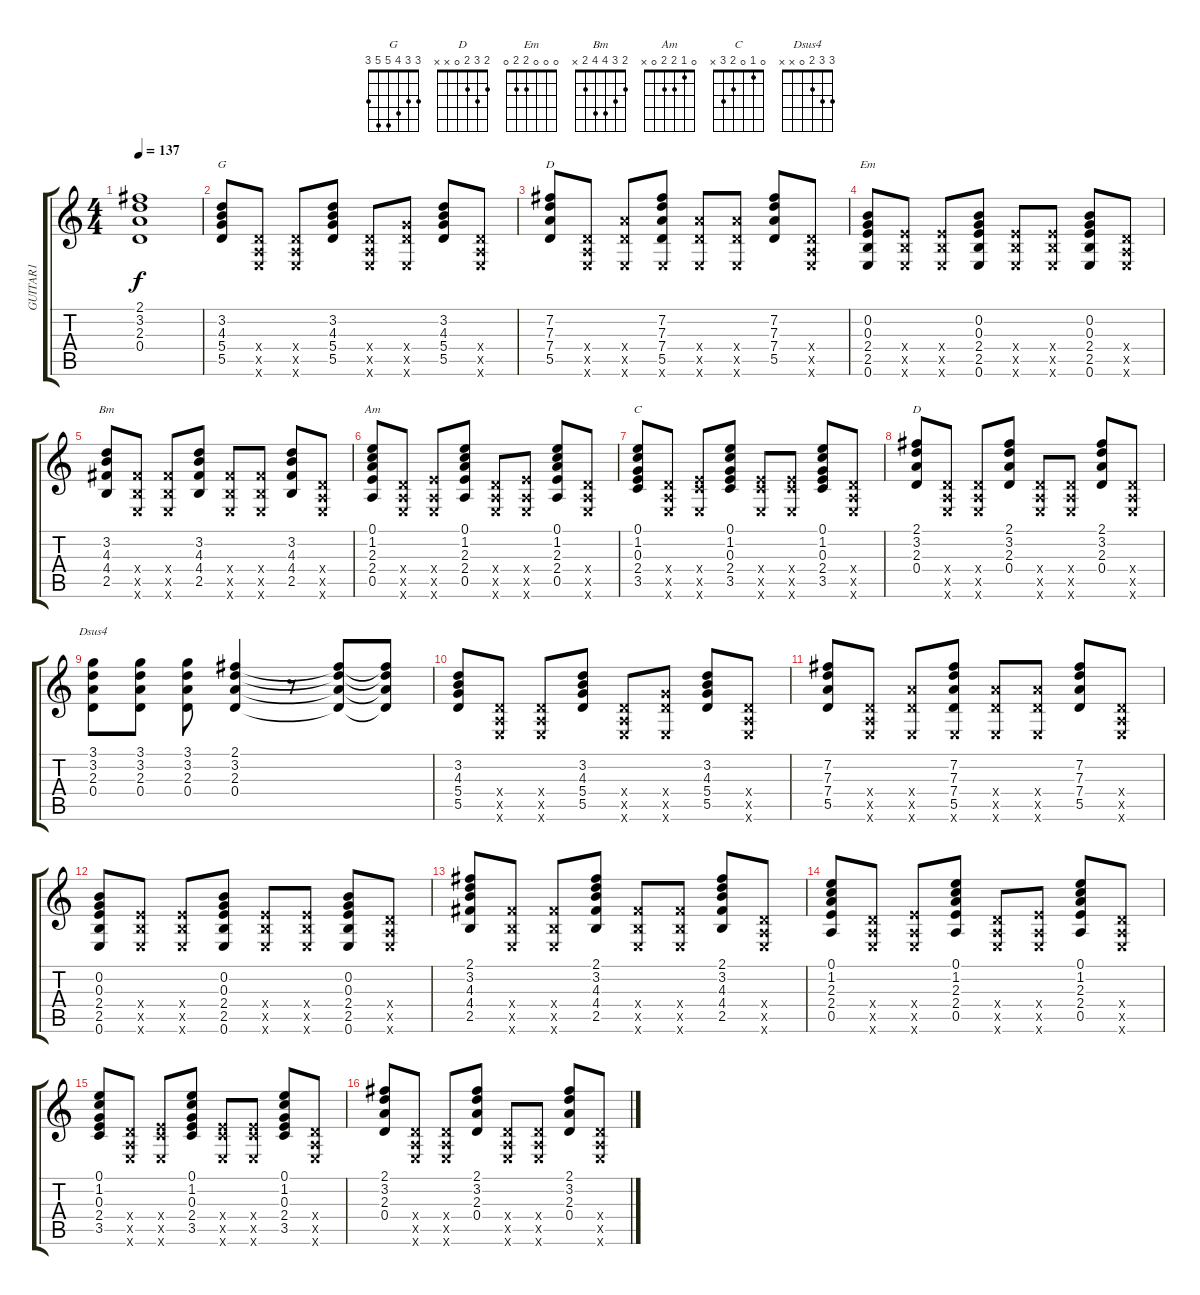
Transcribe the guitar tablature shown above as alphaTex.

\track ("GUITAR1" "GUITAR1") {instrument distortionguitar}
\staff {score tabs}
\tuning (E4 B3 G3 D3 A2 E2) {hide}
\chord ("G" 3 3 4 5 5 3)
\chord ("D" 5 7 7 7 5 x) {firstfret 5}
\chord ("Em" 0 0 0 2 2 0)
\chord ("Bm" 2 3 4 4 2 x)
\chord ("Am" 0 1 2 2 0 x)
\chord ("C" 0 1 0 2 3 x)
\chord ("D" 2 3 2 0 x x)
\chord ("Dsus4" 3 3 2 0 x x)
\ts (4 4)
\tempo 137
\clef g2
\ks c
(2.1{t} 3.2{t} 2.3{t} 0.4{t}).1{dy f} |
(3.2 4.3 5.4 5.5).8{ch "G" volume 9 balance 4} (0.4{x} 0.5{x} 0.6{x}).8 (0.4{x} 0.5{x} 0.6{x}).8 (3.2 4.3 5.4 5.5).8 (0.4{x} 0.5{x} 0.6{x}).8 (5.4{x} 5.5{x} 0.6{x}).8 (3.2 4.3 5.4 5.5).8 (0.4{x} 0.5{x} 0.6{x}).8 |
(7.2 7.3 7.4 5.5).8{ch "D"} (0.4{x} 0.5{x} 0.6{x}).8 (7.4{x} 5.5{x} 0.6{x}).8 (7.2 7.3 7.4 5.5 0.6{x}).8 (7.4{x} 5.5{x} 0.6{x}).8 (7.4{x} 5.5{x} 0.6{x}).8 (7.2 7.3 7.4 5.5).8 (0.4{x} 0.5{x} 0.6{x}).8 |
(0.2 0.3 2.4 2.5 0.6).8{ch "Em" volume 9 balance 4} (2.4{x} 2.5{x} 0.6{x}).8 (2.4{x} 2.5{x} 0.6{x}).8 (0.2 0.3 2.4 2.5 0.6).8 (2.4{x} 2.5{x} 0.6{x}).8 (2.4{x} 2.5{x} 0.6{x}).8 (0.2 0.3 2.4 2.5 0.6).8 (0.4{x} 0.5{x} 0.6{x}).8 |
(3.2 4.3 4.4 2.5).8{ch "Bm"} (4.4{x} 2.5{x} 0.6{x}).8 (4.4{x} 2.5{x} 0.6{x}).8 (3.2 4.3 4.4 2.5).8 (4.4{x} 2.5{x} 0.6{x}).8 (4.4{x} 2.5{x} 0.6{x}).8 (3.2 4.3 4.4 2.5).8 (0.4{x} 0.5{x} 0.6{x}).8 |
(0.1 1.2 2.3 2.4 0.5).8{ch "Am" volume 9 balance 5} (0.4{x} 0.5{x} 0.6{x}).8 (2.4{x} 0.5{x} 0.6{x}).8 (0.1 1.2 2.3 2.4 0.5).8 (0.4{x} 0.5{x} 0.6{x}).8 (2.4{x} 0.5{x} 0.6{x}).8 (0.1 1.2 2.3 2.4 0.5).8 (0.4{x} 0.5{x} 0.6{x}).8 |
(0.1 1.2 0.3 2.4 3.5).8{ch "C"} (0.4{x} 0.5{x} 0.6{x}).8 (2.4{x} 3.5{x} 0.6{x}).8 (0.1 1.2 0.3 2.4 3.5).8 (2.4{x} 3.5{x} 0.6{x}).8 (2.4{x} 3.5{x} 0.6{x}).8 (0.1 1.2 0.3 2.4 3.5).8 (0.4{x} 0.5{x} 0.6{x}).8 |
(2.1 3.2 2.3 0.4).8{ch "D"} (0.4{x} 0.5{x} 0.6{x}).8 (0.4{x} 0.5{x} 0.6{x}).8 (2.1 3.2 2.3 0.4).8 (0.4{x} 0.5{x} 0.6{x}).8 (0.4{x} 0.5{x} 0.6{x}).8 (2.1 3.2 2.3 0.4).8 (0.4{x} 0.5{x} 0.6{x}).8 |
(3.1 3.2 2.3 0.4).8{ch "Dsus4"} (3.1 3.2 2.3 0.4).8 (3.1 3.2 2.3 0.4).8 (2.1 3.2 2.3 0.4).4 r.8 (2.1{t} 3.2{t} 2.3{t} 0.4{t}).8 (2.1{t} 3.2{t} 2.3{t} 0.4{t}).8 |
(3.2 4.3 5.4 5.5).8{volume 9 balance 4} (0.4{x} 0.5{x} 0.6{x}).8 (0.4{x} 0.5{x} 0.6{x}).8 (3.2 4.3 5.4 5.5).8 (0.4{x} 0.5{x} 0.6{x}).8 (5.4{x} 5.5{x} 0.6{x}).8 (3.2 4.3 5.4 5.5).8 (0.4{x} 0.5{x} 0.6{x}).8 |
(7.2 7.3 7.4 5.5).8 (0.4{x} 0.5{x} 0.6{x}).8 (7.4{x} 5.5{x} 0.6{x}).8 (7.2 7.3 7.4 5.5 0.6{x}).8 (7.4{x} 5.5{x} 0.6{x}).8 (7.4{x} 5.5{x} 0.6{x}).8 (7.2 7.3 7.4 5.5).8 (0.4{x} 0.5{x} 0.6{x}).8 |
(0.2 0.3 2.4 2.5 0.6).8{volume 9 balance 4} (2.4{x} 2.5{x} 0.6{x}).8 (2.4{x} 2.5{x} 0.6{x}).8 (0.2 0.3 2.4 2.5 0.6).8 (2.4{x} 2.5{x} 0.6{x}).8 (2.4{x} 2.5{x} 0.6{x}).8 (0.2 0.3 2.4 2.5 0.6).8 (0.4{x} 0.5{x} 0.6{x}).8 |
(2.1 3.2 4.3 4.4 2.5).8 (4.4{x} 2.5{x} 0.6{x}).8 (4.4{x} 2.5{x} 0.6{x}).8 (2.1 3.2 4.3 4.4 2.5).8 (4.4{x} 2.5{x} 0.6{x}).8 (4.4{x} 2.5{x} 0.6{x}).8 (2.1 3.2 4.3 4.4 2.5).8 (0.4{x} 0.5{x} 0.6{x}).8 |
(0.1 1.2 2.3 2.4 0.5).8{volume 9 balance 5} (0.4{x} 0.5{x} 0.6{x}).8 (2.4{x} 0.5{x} 0.6{x}).8 (0.1 1.2 2.3 2.4 0.5).8 (0.4{x} 0.5{x} 0.6{x}).8 (2.4{x} 0.5{x} 0.6{x}).8 (0.1 1.2 2.3 2.4 0.5).8 (0.4{x} 0.5{x} 0.6{x}).8 |
(0.1 1.2 0.3 2.4 3.5).8 (0.4{x} 0.5{x} 0.6{x}).8 (2.4{x} 3.5{x} 0.6{x}).8 (0.1 1.2 0.3 2.4 3.5).8 (2.4{x} 3.5{x} 0.6{x}).8 (2.4{x} 3.5{x} 0.6{x}).8 (0.1 1.2 0.3 2.4 3.5).8 (0.4{x} 0.5{x} 0.6{x}).8 |
(2.1 3.2 2.3 0.4).8 (0.4{x} 0.5{x} 0.6{x}).8 (0.4{x} 0.5{x} 0.6{x}).8 (2.1 3.2 2.3 0.4).8 (0.4{x} 0.5{x} 0.6{x}).8 (0.4{x} 0.5{x} 0.6{x}).8 (2.1 3.2 2.3 0.4).8 (0.4{x} 0.5{x} 0.6{x}).8
